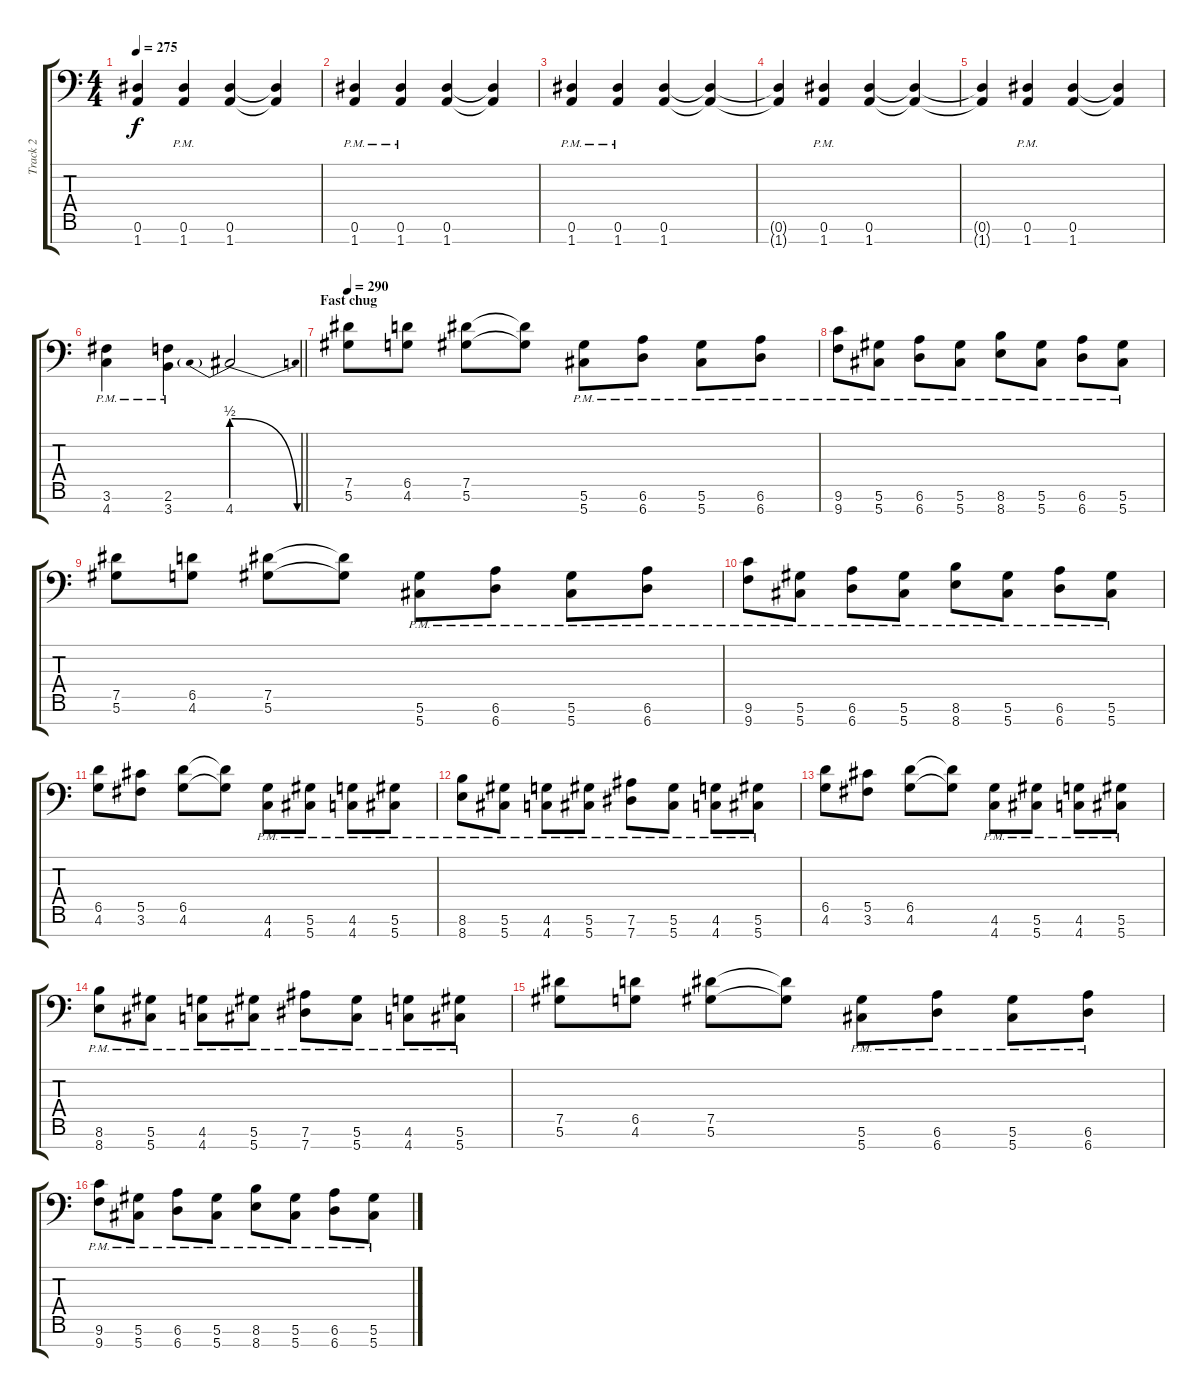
\track ("Track 2" "Track 2") {instrument overdrivenguitar}
\staff {score tabs}
\tuning (Eb4 Bb3 Gb3 Db3 Ab2 Eb2 Ab1) {hide}
\ts (4 4)
\tempo 275
\clef f4
\ks c
(0.6{t} 1.7{t}).4{dy f} (0.6{pm} 1.7{pm}).4 (0.6 1.7).4 (0.6{t} 1.7{t}).4 |
(0.6{pm} 1.7{pm}).4 (0.6{pm} 1.7{pm}).4 (0.6 1.7).4 (0.6{t} 1.7{t}).4 |
(0.6{pm} 1.7{pm}).4 (0.6{pm} 1.7{pm}).4 (0.6 1.7).4 (0.6{t} 1.7{t}).4 |
(0.6{t} 1.7{t}).4 (0.6{pm} 1.7{pm}).4 (0.6 1.7).4 (0.6{t} 1.7{t}).4 |
(0.6{t} 1.7{t}).4 (0.6{pm} 1.7{pm}).4 (0.6 1.7).4 (0.6{t} 1.7{t}).4 |
\barLineRight lightlight
(3.6{pm} 4.7{pm}).4 (2.6{pm} 3.7{pm}).4 4.7{be (prebendrelease 0 2 60 0)}.2 |
\section ("" "Fast chug")
\tempo 290
(7.5 5.6).8 (6.5 4.6).8 (7.5 5.6).8 (7.5{t} 5.6{t}).8 (5.6{pm} 5.7{pm}).8 (6.6{pm} 6.7{pm}).8 (5.6{pm} 5.7{pm}).8 (6.6{pm} 6.7{pm}).8 |
(9.6{pm} 9.7{pm}).8 (5.6{pm} 5.7{pm}).8 (6.6{pm} 6.7{pm}).8 (5.6{pm} 5.7{pm}).8 (8.6{pm} 8.7{pm}).8 (5.6{pm} 5.7{pm}).8 (6.6{pm} 6.7{pm}).8 (5.6{pm} 5.7{pm}).8 |
(7.5 5.6).8 (6.5 4.6).8 (7.5 5.6).8 (7.5{t} 5.6{t}).8 (5.6{pm} 5.7{pm}).8 (6.6{pm} 6.7{pm}).8 (5.6{pm} 5.7{pm}).8 (6.6{pm} 6.7{pm}).8 |
(9.6{pm} 9.7{pm}).8 (5.6{pm} 5.7{pm}).8 (6.6{pm} 6.7{pm}).8 (5.6{pm} 5.7{pm}).8 (8.6{pm} 8.7{pm}).8 (5.6{pm} 5.7{pm}).8 (6.6{pm} 6.7{pm}).8 (5.6{pm} 5.7{pm}).8 |
(6.5 4.6).8 (5.5 3.6).8 (6.5 4.6).8 (6.5{t} 4.6{t}).8 (4.6{pm} 4.7{pm}).8 (5.6{pm} 5.7{pm}).8 (4.6{pm} 4.7{pm}).8 (5.6{pm} 5.7{pm}).8 |
(8.6{pm} 8.7{pm}).8 (5.6{pm} 5.7{pm}).8 (4.6{pm} 4.7{pm}).8 (5.6{pm} 5.7{pm}).8 (7.6{pm} 7.7{pm}).8 (5.6{pm} 5.7{pm}).8 (4.6{pm} 4.7{pm}).8 (5.6{pm} 5.7{pm}).8 |
(6.5 4.6).8 (5.5 3.6).8 (6.5 4.6).8 (6.5{t} 4.6{t}).8 (4.6{pm} 4.7{pm}).8 (5.6{pm} 5.7{pm}).8 (4.6{pm} 4.7{pm}).8 (5.6{pm} 5.7{pm}).8 |
(8.6{pm} 8.7{pm}).8 (5.6{pm} 5.7{pm}).8 (4.6{pm} 4.7{pm}).8 (5.6{pm} 5.7{pm}).8 (7.6{pm} 7.7{pm}).8 (5.6{pm} 5.7{pm}).8 (4.6{pm} 4.7{pm}).8 (5.6{pm} 5.7{pm}).8 |
(7.5 5.6).8 (6.5 4.6).8 (7.5 5.6).8 (7.5{t} 5.6{t}).8 (5.6{pm} 5.7{pm}).8 (6.6{pm} 6.7{pm}).8 (5.6{pm} 5.7{pm}).8 (6.6{pm} 6.7{pm}).8 |
(9.6{pm} 9.7{pm}).8 (5.6{pm} 5.7{pm}).8 (6.6{pm} 6.7{pm}).8 (5.6{pm} 5.7{pm}).8 (8.6{pm} 8.7{pm}).8 (5.6{pm} 5.7{pm}).8 (6.6{pm} 6.7{pm}).8 (5.6{pm} 5.7{pm}).8
